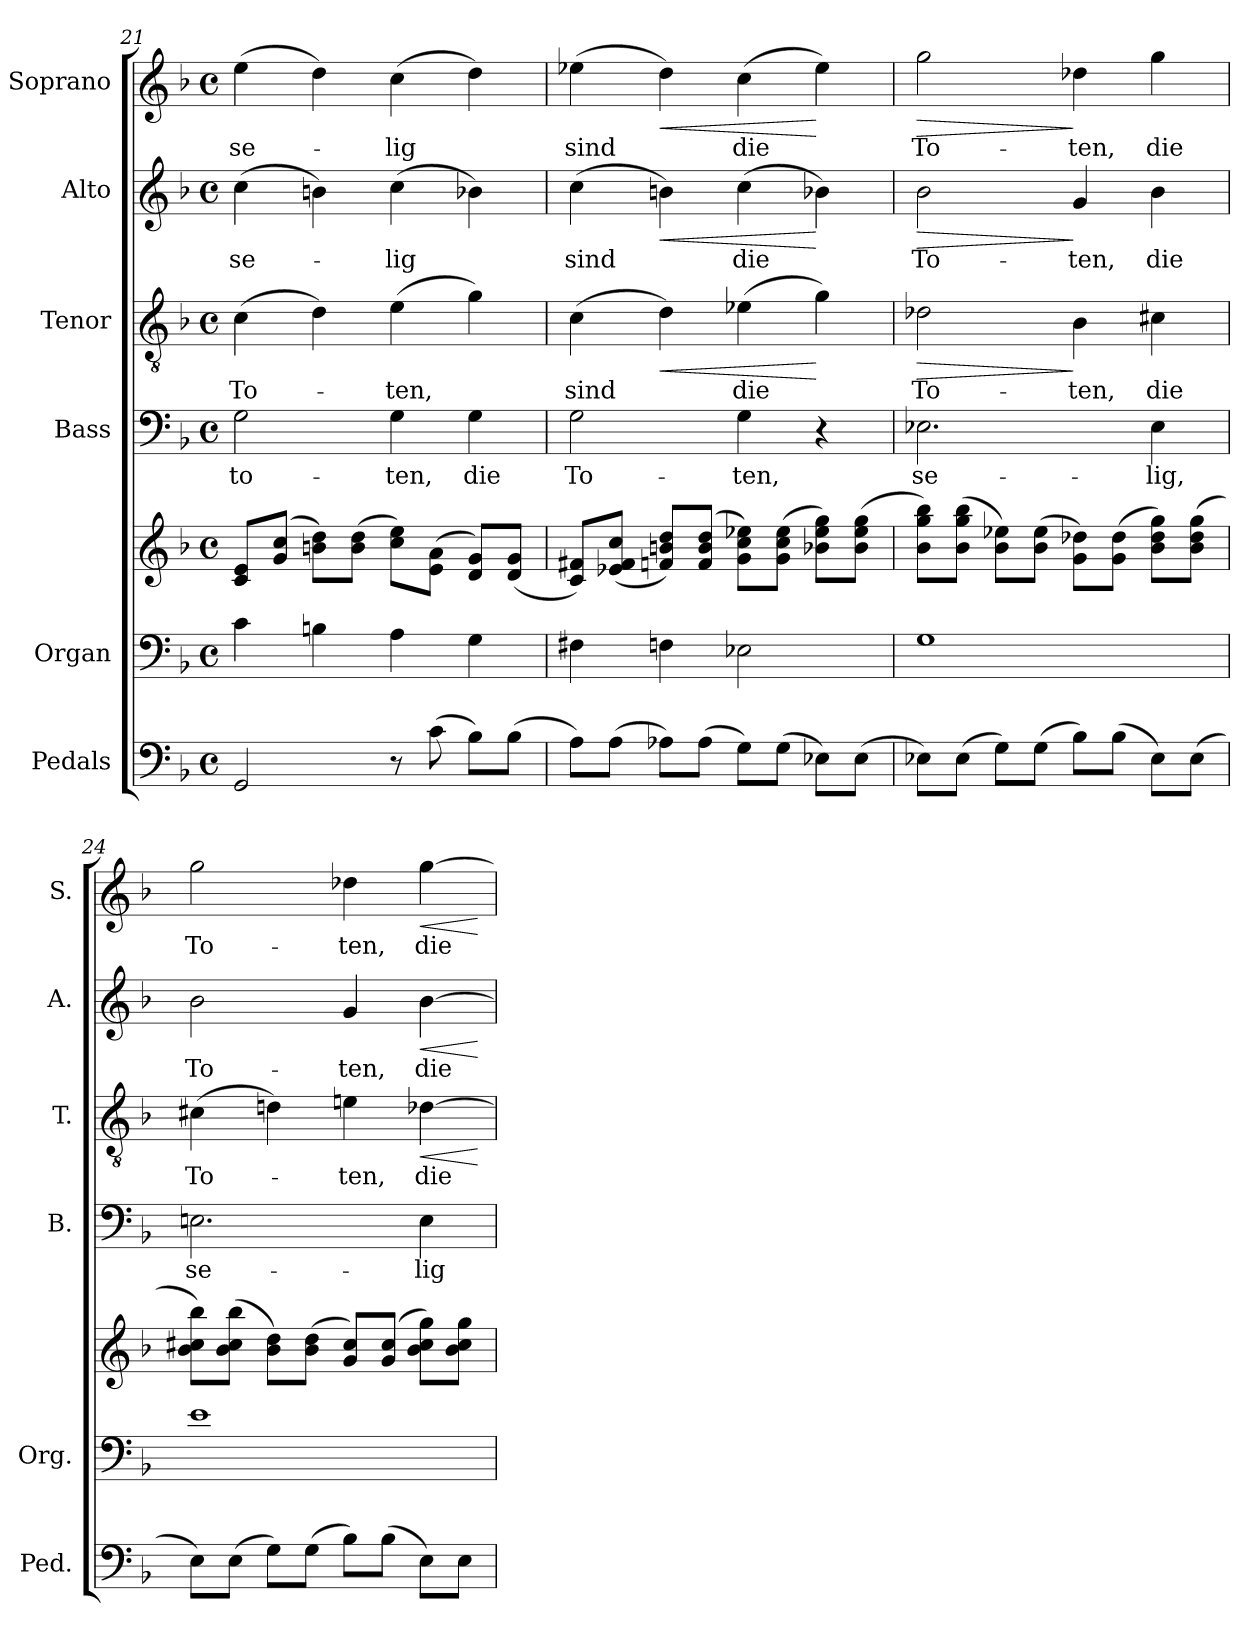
**kern	**kern	**kern	**kern	**text	**kern	**text	**dynam	**kern	**text	**dynam	**kern	**text	**dynam
*part6	*part5	*part5	*part4	*part4	*part3	*part3	*part3	*part2	*part2	*part2	*part1	*part1	*part1
*staff7	*staff6	*staff5	*staff4	*staff4	*staff3	*staff3	*staff3	*staff2	*staff2	*staff2	*staff1	*staff1	*staff1
*I"Pedals	*I"Organ	*	*I"Bass	*	*I"Tenor	*	*	*I"Alto	*	*	*I"Soprano	*	*
*I'Ped.	*I'Org.	*	*I'B.	*	*I'T.	*	*	*I'A.	*	*	*I'S.	*	*
*clefF4	*clefF4	*clefG2	*clefF4	*	*clefGv2	*	*	*clefG2	*	*	*clefG2	*	*
*	*	*	*	*	*ITrd7c12	*	*	*	*	*	*	*	*
*k[b-]	*k[b-]	*k[b-]	*k[b-]	*	*k[b-]	*	*	*k[b-]	*	*	*k[b-]	*	*
*F:	*F:	*F:	*F:	*	*F:	*	*	*F:	*	*	*F:	*	*
*M4/4	*M4/4	*M4/4	*M4/4	*	*M4/4	*	*	*M4/4	*	*	*M4/4	*	*
*met(c)	*met(c)	*met(c)	*met(c)	*	*met(c)	*	*	*met(c)	*	*	*met(c)	*	*
=21	=21	=21	=21	=21	=21	=21	=21	=21	=21	=21	=21	=21	=21
!	!	!	!	!LO:LY:b:color=#000000	!	!	!	!	!	!	!	!	!
!	!	!	!	!	!	!LO:LY:b:color=#000000	!	!	!	!	!	!	!
!	!	!	!	!	!	!	!	!	!LO:LY:b:color=#000000	!	!	!	!
!	!	!	!	!	!	!	!	!	!	!	!	!LO:LY:b:color=#000000	!
2GGi/	4ci\	8ci/ 8ei/L	2Gi\	to-	(4Ci\	To-	.	(4cci\	se-	.	(4eei\	se-	.
.	.	(8gi/ 8cci/J	.	.	.	.	.	.	.	.	.	.	.
.	4Bni\	8bni\ 8ddi\L)	.	.	4Di\)	.	.	4bni\)	.	.	4ddi\)	.	.
.	.	(8bi\ 8ddi\J	.	.	.	.	.	.	.	.	.	.	.
!	!	!	!	!LO:LY:b:color=#000000	!	!	!	!	!	!	!	!	!
!	!	!	!	!	!	!LO:LY:b:color=#000000	!	!	!	!	!	!	!
!	!	!	!	!	!	!	!	!	!LO:LY:b:color=#000000	!	!	!	!
!	!	!	!	!	!	!	!	!	!	!	!	!LO:LY:b:color=#000000	!
8r	4Ai\	8cci\ 8eei\L)	4Gi\	-ten,	(4Ei\	-ten,	.	(4cci\	-lig	.	(4cci\	-lig	.
(8ci\	.	(8ei\ 8ai\J	.	.	.	.	.	.	.	.	.	.	.
!	!	!	!	!LO:LY:b:color=#000000	!	!	!	!	!	!	!	!	!
8B-i\L)	4Gi\	8di/ 8gi/L)	4Gi\	die	4Gi\)	.	.	4b-Xi\)	.	.	4ddi\)	.	.
(8B-i\J	.	(8di/ 8gi/J	.	.	.	.	.	.	.	.	.	.	.
=22	=22	=22	=22	=22	=22	=22	=22	=22	=22	=22	=22	=22	=22
!	!	!	!	!LO:LY:b:color=#000000	!	!	!	!	!	!	!	!	!
!	!	!	!	!	!	!LO:LY:b:color=#000000	!	!	!	!	!	!	!
!	!	!	!	!	!	!	!	!	!LO:LY:b:color=#000000	!	!	!	!
!	!	!	!	!	!	!	!	!	!	!	!	!LO:LY:b:color=#000000	!
8Ai\L)	4F#Xi\	8ci/ 8f#Xi/L)	2Gi\	To-	(4Ci\	sind	.	(4cci\	sind	.	(4ee-Xi\	sind	.
(8Ai\J	.	(8e-Xi/ 8f#i/ 8cci/J	.	.	.	.	.	.	.	.	.	.	.
!	!	!	!	!	!	!	!LO:HP:b	!	!	!LO:HP:b	!	!	!LO:HP:b
8A-Xi\L)	4Fni\	8fni/ 8bni/ 8ddi/L)	.	.	4Di\)	.	<	4bni\)	.	<	4ddi\)	.	<
(8A-i\J	.	(8fi/ 8bi/ 8ddi/J	.	.	.	.	.	.	.	.	.	.	.
!	!	!	!	!LO:LY:b:color=#000000	!	!	!	!	!	!	!	!	!
!	!	!	!	!	!	!LO:LY:b:color=#000000	!	!	!	!	!	!	!
!	!	!	!	!	!	!	!	!	!LO:LY:b:color=#000000	!	!	!	!
!	!	!	!	!	!	!	!	!	!	!	!	!LO:LY:b:color=#000000	!
8Gi\L)	2E-Xi\	8gi\ 8cci\ 8ee-Xi\L)	4Gi\	-ten,	(4E-Xi\	die	.	(4cci\	die	.	(4cci\	die	.
(8Gi\J	.	(8gi\ 8cci\ 8ee-i\J	.	.	.	.	.	.	.	.	.	.	.
8E-Xi\L)	.	8b-Xi\ 8ee-i\ 8ggi\L)	4r	.	4Gi\)	.	[	4b-Xi\)	.	[	4ee-i\)	.	[
(8E-i\J	.	(8b-i\ 8ee-i\ 8ggi\J	.	.	.	.	.	.	.	.	.	.	.
=23	=23	=23	=23	=23	=23	=23	=23	=23	=23	=23	=23	=23	=23
!	!	!	!	!LO:LY:b:color=#000000	!	!	!	!	!	!	!	!	!
!	!	!	!	!	!	!LO:LY:b:color=#000000	!LO:HP:b	!	!	!	!	!	!
!	!	!	!	!	!	!	!	!	!LO:LY:b:color=#000000	!LO:HP:b	!	!	!
!	!	!	!	!	!	!	!	!	!	!	!	!LO:LY:b:color=#000000	!LO:HP:b
8E-Xi\L)	1Gi	8b-i\ 8ggi\ 8bb-i\L)	2.E-Xi\	se-	2D-Xi\	To-	>	2b-i\	To-	>	2ggi\	To-	>
(8E-i\J	.	(8b-i\ 8ggi\ 8bb-i\J	.	.	.	.	.	.	.	.	.	.	.
8Gi\L)	.	8b-i\ 8ee-Xi\L)	.	.	.	.	.	.	.	.	.	.	.
(8Gi\J	.	(8b-i\ 8ee-i\J	.	.	.	.	.	.	.	.	.	.	.
!	!	!	!	!	!	!LO:LY:b:color=#000000	!	!	!	!	!	!	!
!	!	!	!	!	!	!	!	!	!LO:LY:b:color=#000000	!	!	!	!
!	!	!	!	!	!	!	!	!	!	!	!	!LO:LY:b:color=#000000	!
8B-i\L)	.	8gi\ 8dd-Xi\L)	.	.	4BB-i\	-ten,	]	4gi/	-ten,	]	4dd-Xi\	-ten,	]
(8B-i\J	.	(8gi\ 8dd-i\J	.	.	.	.	.	.	.	.	.	.	.
!	!	!	!	!LO:LY:b:color=#000000	!	!	!	!	!	!	!	!	!
!	!	!	!	!	!	!LO:LY:b:color=#000000	!	!	!	!	!	!	!
!	!	!	!	!	!	!	!	!	!LO:LY:b:color=#000000	!	!	!	!
!	!	!	!	!	!	!	!	!	!	!	!	!LO:LY:b:color=#000000	!
8E-i\L)	.	8b-i\ 8dd-i\ 8ggi\L)	4E-i\	-lig,	4C#Xi\	die	.	4b-i\	die	.	4ggi\	die	.
(8E-i\J	.	(8b-i\ 8dd-i\ 8ggi\J	.	.	.	.	.	.	.	.	.	.	.
!!LO:LB:g=z
=24	=24	=24	=24	=24	=24	=24	=24	=24	=24	=24	=24	=24	=24
!	!	!	!	!LO:LY:b:color=#000000	!	!	!	!	!	!	!	!	!
!	!	!	!	!	!	!LO:LY:b:color=#000000	!	!	!	!	!	!	!
!	!	!	!	!	!	!	!	!	!LO:LY:b:color=#000000	!	!	!	!
!	!	!	!	!	!	!	!	!	!	!	!	!LO:LY:b:color=#000000	!
8Ei\L)	1ei	8b-i\ 8cc#Xi\ 8bb-i\L)	2.Eni\	se-	(4C#Xi\	To-	.	2b-i\	To-	.	2ggi\	To-	.
(8Ei\J	.	(8b-i\ 8cc#i\ 8bb-i\J	.	.	.	.	.	.	.	.	.	.	.
8Gi\L)	.	8b-i\ 8ddi\L)	.	.	4Dni\)	.	.	.	.	.	.	.	.
(8Gi\J	.	(8b-i\ 8ddi\J	.	.	.	.	.	.	.	.	.	.	.
!	!	!	!	!	!	!LO:LY:b:color=#000000	!	!	!	!	!	!	!
!	!	!	!	!	!	!	!	!	!LO:LY:b:color=#000000	!	!	!	!
!	!	!	!	!	!	!	!	!	!	!	!	!LO:LY:b:color=#000000	!
8B-i\L)	.	8gi/ 8cc#i/L)	.	.	4Eni\	-ten,	.	4gi/	-ten,	.	4dd-Xi\	-ten,	.
(8B-i\J	.	(8gi/ 8cc#i/J	.	.	.	.	.	.	.	.	.	.	.
!	!	!	!	!LO:LY:b:color=#000000	!	!	!	!	!	!	!	!	!
!	!	!	!	!	!	!LO:LY:b:color=#000000	!LO:HP:b	!	!	!	!	!	!
!	!	!	!	!	!	!	!	!	!LO:LY:b:color=#000000	!LO:HP:b	!	!	!
!	!	!	!	!	!	!	!	!	!	!	!	!LO:LY:b:color=#000000	!LO:HP:b
8Ei\L)	.	8b-i\ 8cc#i\ 8ggi\L)	4Ei\	-lig	[4D-Xi\	die	<	[4b-i\	die	<	[4ggi\	die	<
8Ei\J	.	8b-i\ 8cc#i\ 8ggi\J	.	.	.	.	.	.	.	.	.	.	.
.	.	.	.	.	.	.	[	.	.	[	.	.	[
=	=	=	=	=	=	=	=	=	=	=	=	=	=
*-	*-	*-	*-	*-	*-	*-	*-	*-	*-	*-	*-	*-	*-
